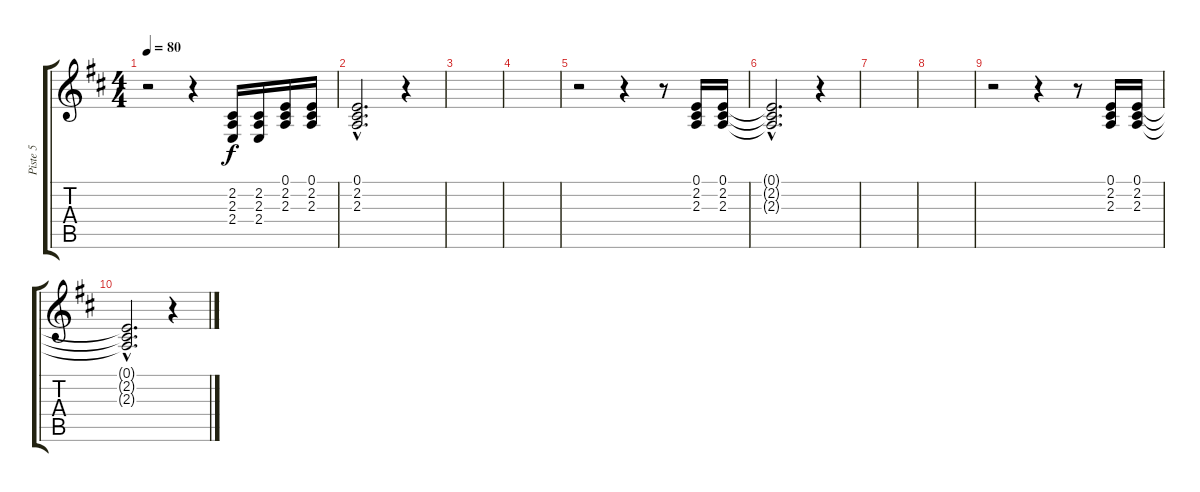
\track ("Piste 5" "Piste 5") {instrument brasssection}
\staff {score tabs}
\tuning (E4 B3 G3 D3 A2 E2) {hide}
\ts (4 4)
\tempo 80
\clef g2
\ks d
r.2{dy f} r.4 (2.2 2.3 2.4).16 (2.2 2.3 2.4).16 (0.1 2.2 2.3).16 (0.1 2.2 2.3).16 |
(0.1{hac} 2.2{hac} 2.3{hac}).2{d} r.4 |
|
|
r.2 r.4 r.8 (0.1 2.2 2.3).16 (0.1 2.2 2.3).16 |
(0.1{hac t} 2.2{hac t} 2.3{hac t}).2{d} r.4 |
|
|
r.2 r.4 r.8 (0.1 2.2 2.3).16 (0.1 2.2 2.3).16 |
(0.1{hac t} 2.2{hac t} 2.3{hac t}).2{d} r.4
